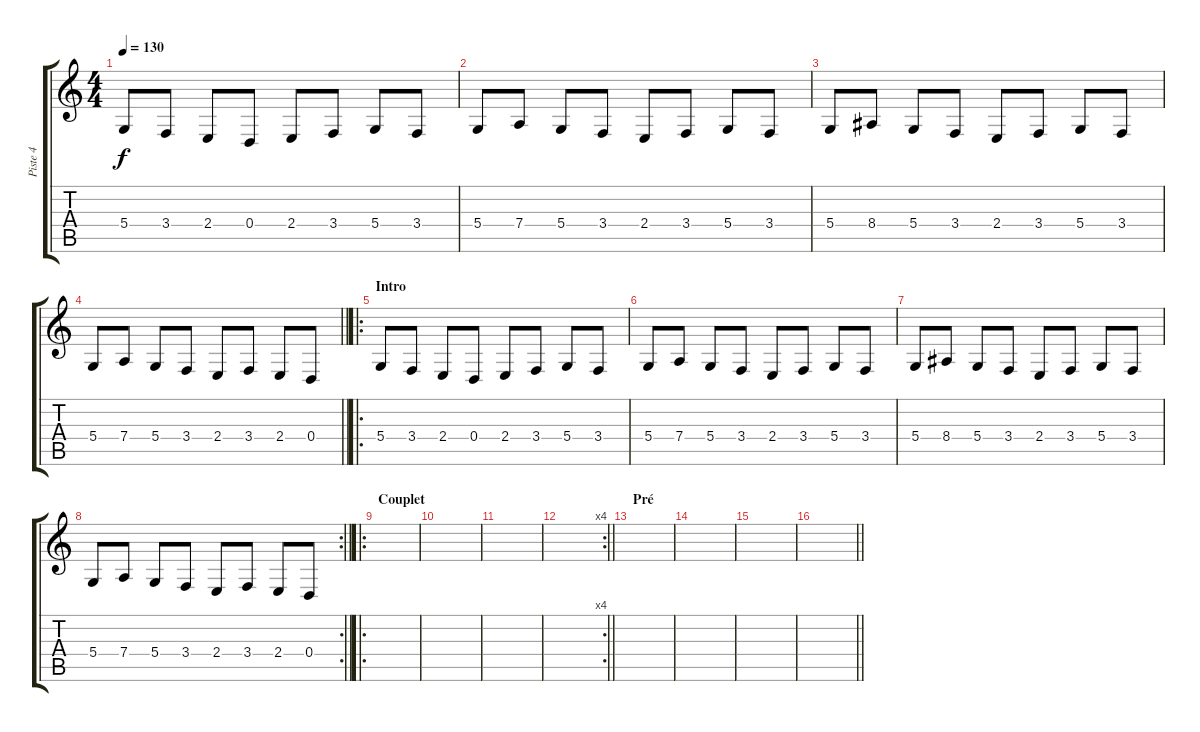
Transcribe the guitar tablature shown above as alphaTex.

\track ("Piste 4" "Piste 4") {instrument flute}
\staff {score tabs}
\tuning (E4 B3 G3 D3 A2 E2) {hide}
\ts (4 4)
\tempo 130
\clef g2
\ks c
5.4.8{dy f volume 16 instrument flute} 3.4.8 2.4.8 0.4.8 2.4.8 3.4.8 5.4.8 3.4.8 |
5.4.8 7.4.8 5.4.8 3.4.8 2.4.8 3.4.8 5.4.8 3.4.8 |
5.4.8 8.4.8 5.4.8 3.4.8 2.4.8 3.4.8 5.4.8 3.4.8 |
\barLineRight lightlight
5.4.8 7.4.8 5.4.8 3.4.8 2.4.8 3.4.8 2.4.8 0.4.8 |
\ro
\section ("" "Intro")
5.4.8 3.4.8 2.4.8 0.4.8 2.4.8 3.4.8 5.4.8 3.4.8 |
5.4.8 7.4.8 5.4.8 3.4.8 2.4.8 3.4.8 5.4.8 3.4.8 |
5.4.8 8.4.8 5.4.8 3.4.8 2.4.8 3.4.8 5.4.8 3.4.8 |
\rc 2
\barLineRight lightlight
5.4.8 7.4.8 5.4.8 3.4.8 2.4.8 3.4.8 2.4.8 0.4.8 |
\ro
\section ("" "Couplet")
|
|
|
\rc 4
\barLineRight lightlight
|
\section ("" "Pré")
|
|
|
\barLineRight lightlight
